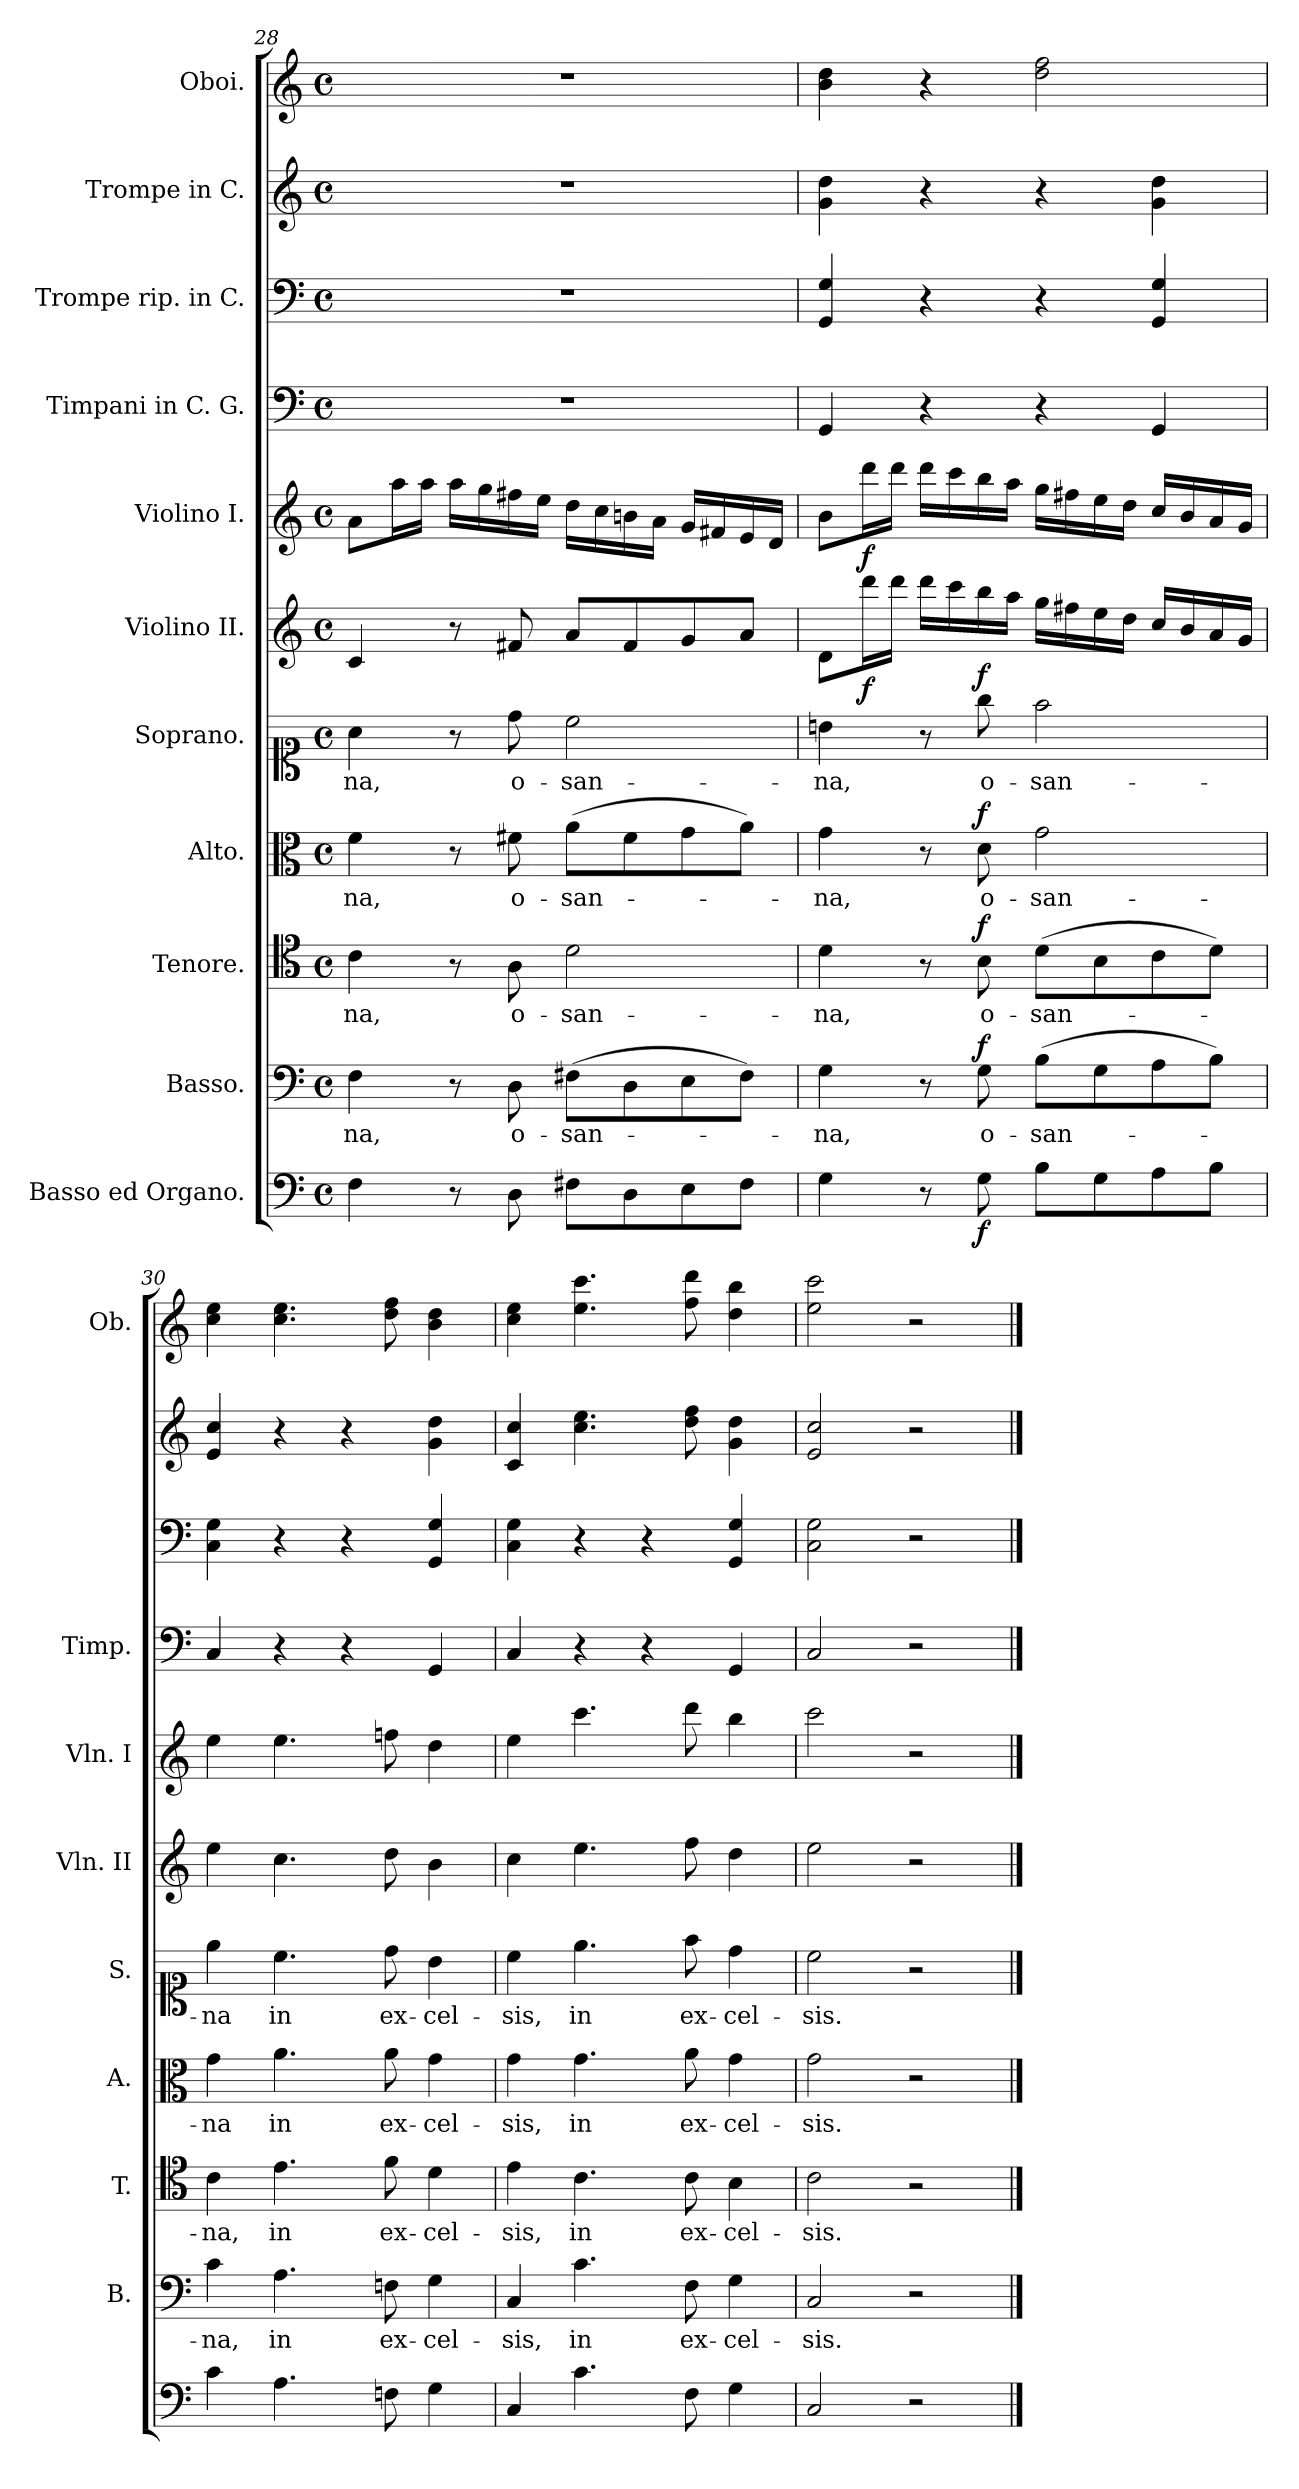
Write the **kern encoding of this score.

**kern	**dynam	**kern	**text	**dynam	**kern	**text	**dynam	**kern	**text	**dynam	**kern	**text	**dynam	**kern	**dynam	**kern	**dynam	**kern	**kern	**kern	**kern
*part11	*part11	*part10	*part10	*part10	*part9	*part9	*part9	*part8	*part8	*part8	*part7	*part7	*part7	*part6	*part6	*part5	*part5	*part4	*part3	*part2	*part1
*staff11	*staff11	*staff10	*staff10	*staff10	*staff9	*staff9	*staff9	*staff8	*staff8	*staff8	*staff7	*staff7	*staff7	*staff6	*staff6	*staff5	*staff5	*staff4	*staff3	*staff2	*staff1
*I"Basso ed  Organo.	*	*I"Basso.	*	*	*I"Tenore.	*	*	*I"Alto.	*	*	*I"Soprano.	*	*	*I"Violino II.	*	*I"Violino I.	*	*I"Timpani in C. G.	*I"Trompe rip. in C.	*I"Trompe in C.	*I"Oboi.
*	*	*I'B.	*	*	*I'T.	*	*	*I'A.	*	*	*I'S.	*	*	*I'Vln. II	*	*I'Vln. I	*	*I'Timp.	*	*	*I'Ob.
*clefF4	*	*clefF4	*	*	*clefC4	*	*	*clefC3	*	*	*clefC1	*	*	*clefG2	*	*clefG2	*	*clefF4	*clefF4	*clefG2	*clefG2
*k[]	*	*k[]	*	*	*k[]	*	*	*k[]	*	*	*k[]	*	*	*k[]	*	*k[]	*	*k[]	*k[]	*k[]	*k[]
*M4/4	*	*M4/4	*	*	*M4/4	*	*	*M4/4	*	*	*M4/4	*	*	*M4/4	*	*M4/4	*	*M4/4	*M4/4	*M4/4	*M4/4
*met(c)	*	*met(c)	*	*	*met(c)	*	*	*met(c)	*	*	*met(c)	*	*	*met(c)	*	*met(c)	*	*met(c)	*met(c)	*met(c)	*met(c)
=28	=28	=28	=28	=28	=28	=28	=28	=28	=28	=28	=28	=28	=28	=28	=28	=28	=28	=28	=28	=28	=28
!	!	!	!LO:LY:b	!	!	!LO:LY:b	!	!	!LO:LY:b	!	!	!LO:LY:b	!	!	!	!	!	!	!	!	!
4F\	.	4F\	-na,	.	4c\	-na,	.	4f\	-na,	.	4a\	-na,	.	4c/	.	8a\L	.	1r	1r	1r	1r
.	.	.	.	.	.	.	.	.	.	.	.	.	.	.	.	16aa\L	.	.	.	.	.
.	.	.	.	.	.	.	.	.	.	.	.	.	.	.	.	16aa\JJ	.	.	.	.	.
8r	.	8r	.	.	8r	.	.	8r	.	.	8r	.	.	8r	.	16aa\LL	.	.	.	.	.
.	.	.	.	.	.	.	.	.	.	.	.	.	.	.	.	16gg\	.	.	.	.	.
!	!	!	!LO:LY:b	!	!	!LO:LY:b	!	!	!LO:LY:b	!	!	!LO:LY:b	!	!	!	!	!	!	!	!	!
8D\	.	8D\	o-	.	8A\	o-	.	8f#X\	o-	.	8dd\	o-	.	8f#X/	.	16ff#X\	.	.	.	.	.
.	.	.	.	.	.	.	.	.	.	.	.	.	.	.	.	16ee\JJ	.	.	.	.	.
!	!	!	!LO:LY:b	!	!	!LO:LY:b	!	!	!LO:LY:b	!	!	!LO:LY:b	!	!	!	!	!	!	!	!	!
8F#X\L	.	(>8F#X\L	-san-	.	2d\	-san-	.	(>8a\L	-san-	.	2cc\	-san-	.	8a/L	.	16dd\LL	.	.	.	.	.
.	.	.	.	.	.	.	.	.	.	.	.	.	.	.	.	16cc\	.	.	.	.	.
8D\	.	8D\	.	.	.	.	.	8f#\	.	.	.	.	.	8f#/	.	16bn\	.	.	.	.	.
.	.	.	.	.	.	.	.	.	.	.	.	.	.	.	.	16a\JJ	.	.	.	.	.
8E\	.	8E\	.	.	.	.	.	8g\	.	.	.	.	.	8g/	.	16g/LL	.	.	.	.	.
.	.	.	.	.	.	.	.	.	.	.	.	.	.	.	.	16f#X/	.	.	.	.	.
8F#\J	.	8F#\J)	.	.	.	.	.	8a\J)	.	.	.	.	.	8a/J	.	16e/	.	.	.	.	.
.	.	.	.	.	.	.	.	.	.	.	.	.	.	.	.	16d/JJ	.	.	.	.	.
=29	=29	=29	=29	=29	=29	=29	=29	=29	=29	=29	=29	=29	=29	=29	=29	=29	=29	=29	=29	=29	=29
!	!	!	!LO:LY:b	!	!	!LO:LY:b	!	!	!LO:LY:b	!	!	!LO:LY:b	!	!	!	!	!	!	!	!	!
4G\	.	4G\	-na,	.	4d\	-na,	.	4g\	-na,	.	4bn\	-na,	.	8d\L	.	8b\L	.	4GG/	4GG/ 4G/	4g\ 4dd\	4b\ 4dd\
!	!	!	!	!	!	!	!	!	!	!	!	!	!	!	!LO:DY:b	!	!LO:DY:b	!	!	!	!
.	.	.	.	.	.	.	.	.	.	.	.	.	.	16ddd\L	f	16ddd\L	f	.	.	.	.
.	.	.	.	.	.	.	.	.	.	.	.	.	.	16ddd\JJ	.	16ddd\JJ	.	.	.	.	.
8r	.	8r	.	.	8r	.	.	8r	.	.	8r	.	.	16ddd\LL	.	16ddd\LL	.	4r	4r	4r	4r
.	.	.	.	.	.	.	.	.	.	.	.	.	.	16ccc\	.	16ccc\	.	.	.	.	.
!	!LO:DY:b	!	!LO:LY:b	!LO:DY:a	!	!LO:LY:b	!LO:DY:a	!	!LO:LY:b	!LO:DY:a	!	!LO:LY:b	!LO:DY:a	!	!	!	!	!	!	!	!
8G\	f	8G\	o-	f	8B\	o-	f	8d\	o-	f	8gg\	o-	f	16bb\	.	16bb\	.	.	.	.	.
.	.	.	.	.	.	.	.	.	.	.	.	.	.	16aa\JJ	.	16aa\JJ	.	.	.	.	.
!	!	!	!LO:LY:b	!	!	!LO:LY:b	!	!	!LO:LY:b	!	!	!LO:LY:b	!	!	!	!	!	!	!	!	!
8B\L	.	(>8B\L	-san-	.	(>8d\L	-san-	.	2g\	-san-	.	2ff\	-san-	.	16gg\LL	.	16gg\LL	.	4r	4r	4r	2dd\ 2ff\
.	.	.	.	.	.	.	.	.	.	.	.	.	.	16ff#X\	.	16ff#X\	.	.	.	.	.
8G\	.	8G\	.	.	8B\	.	.	.	.	.	.	.	.	16ee\	.	16ee\	.	.	.	.	.
.	.	.	.	.	.	.	.	.	.	.	.	.	.	16dd\JJ	.	16dd\JJ	.	.	.	.	.
8A\	.	8A\	.	.	8c\	.	.	.	.	.	.	.	.	16cc/LL	.	16cc/LL	.	4GG/	4GG/ 4G/	4g\ 4dd\	.
.	.	.	.	.	.	.	.	.	.	.	.	.	.	16b/	.	16b/	.	.	.	.	.
8B\J	.	8B\J)	.	.	8d\J)	.	.	.	.	.	.	.	.	16a/	.	16a/	.	.	.	.	.
.	.	.	.	.	.	.	.	.	.	.	.	.	.	16g/JJ	.	16g/JJ	.	.	.	.	.
=30	=30	=30	=30	=30	=30	=30	=30	=30	=30	=30	=30	=30	=30	=30	=30	=30	=30	=30	=30	=30	=30
!	!	!	!LO:LY:b	!	!	!LO:LY:b	!	!	!LO:LY:b	!	!	!LO:LY:b	!	!	!	!	!	!	!	!	!
4c\	.	4c\	-na,	.	4c\	-na,	.	4g\	-na	.	4ee\	-na	.	4ee\	.	4ee\	.	4C/	4C\ 4G\	4e/ 4cc/	4cc\ 4ee\
!	!	!	!LO:LY:b	!	!	!LO:LY:b	!	!	!LO:LY:b	!	!	!LO:LY:b	!	!	!	!	!	!	!	!	!
4.A\	.	4.A\	in	.	4.e\	in	.	4.a\	in	.	4.cc\	in	.	4.cc\	.	4.ee\	.	4r	4r	4r	4.cc\ 4.ee\
.	.	.	.	.	.	.	.	.	.	.	.	.	.	.	.	.	.	4r	4r	4r	.
!	!	!	!LO:LY:b	!	!	!LO:LY:b	!	!	!LO:LY:b	!	!	!LO:LY:b	!	!	!	!	!	!	!	!	!
8Fn\	.	8Fn\	ex-	.	8f\	ex-	.	8a\	ex-	.	8dd\	ex-	.	8dd\	.	8ffn\	.	.	.	.	8dd\ 8ff\
!	!	!	!LO:LY:b	!	!	!LO:LY:b	!	!	!LO:LY:b	!	!	!LO:LY:b	!	!	!	!	!	!	!	!	!
4G\	.	4G\	-cel-	.	4d\	-cel-	.	4g\	-cel-	.	4b\	-cel-	.	4b\	.	4dd\	.	4GG/	4GG/ 4G/	4g\ 4dd\	4b\ 4dd\
=31	=31	=31	=31	=31	=31	=31	=31	=31	=31	=31	=31	=31	=31	=31	=31	=31	=31	=31	=31	=31	=31
!	!	!	!LO:LY:b	!	!	!LO:LY:b	!	!	!LO:LY:b	!	!	!LO:LY:b	!	!	!	!	!	!	!	!	!
4C/	.	4C/	-sis,	.	4e\	-sis,	.	4g\	-sis,	.	4cc\	-sis,	.	4cc\	.	4ee\	.	4C/	4C\ 4G\	4c/ 4cc/	4cc\ 4ee\
!	!	!	!LO:LY:b	!	!	!LO:LY:b	!	!	!LO:LY:b	!	!	!LO:LY:b	!	!	!	!	!	!	!	!	!
4.c\	.	4.c\	in	.	4.c\	in	.	4.g\	in	.	4.ee\	in	.	4.ee\	.	4.ccc\	.	4r	4r	4.cc\ 4.ee\	4.ee\ 4.ccc\
.	.	.	.	.	.	.	.	.	.	.	.	.	.	.	.	.	.	4r	4r	.	.
!	!	!	!LO:LY:b	!	!	!LO:LY:b	!	!	!LO:LY:b	!	!	!LO:LY:b	!	!	!	!	!	!	!	!	!
8F\	.	8F\	ex-	.	8c\	ex-	.	8a\	ex-	.	8ff\	ex-	.	8ff\	.	8ddd\	.	.	.	8dd\ 8ff\	8ff\ 8ddd\
!	!	!	!LO:LY:b	!	!	!LO:LY:b	!	!	!LO:LY:b	!	!	!LO:LY:b	!	!	!	!	!	!	!	!	!
4G\	.	4G\	-cel-	.	4B\	-cel-	.	4g\	-cel-	.	4dd\	-cel-	.	4dd\	.	4bb\	.	4GG/	4GG/ 4G/	4g\ 4dd\	4dd\ 4bb\
=32	=32	=32	=32	=32	=32	=32	=32	=32	=32	=32	=32	=32	=32	=32	=32	=32	=32	=32	=32	=32	=32
!	!	!	!LO:LY:b	!	!	!LO:LY:b	!	!	!LO:LY:b	!	!	!LO:LY:b	!	!	!	!	!	!	!	!	!
2C/	.	2C/	-sis.	.	2c\	-sis.	.	2g\	-sis.	.	2cc\	-sis.	.	2ee\	.	2ccc\	.	2C/	2C\ 2G\	2e/ 2cc/	2ee\ 2ccc\
2r	.	2r	.	.	2r	.	.	2r	.	.	2r	.	.	2r	.	2r	.	2r	2r	2r	2r
==	==	==	==	==	==	==	==	==	==	==	==	==	==	==	==	==	==	==	==	==	==
*-	*-	*-	*-	*-	*-	*-	*-	*-	*-	*-	*-	*-	*-	*-	*-	*-	*-	*-	*-	*-	*-
